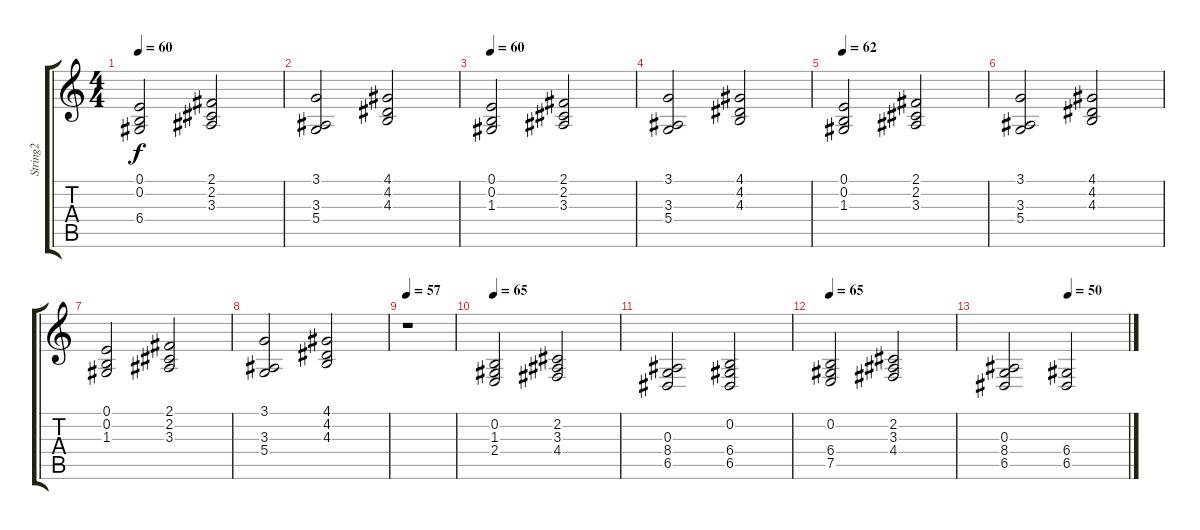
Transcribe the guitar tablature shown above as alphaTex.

\track ("String2" "String2") {instrument stringensemble1}
\staff {score tabs}
\tuning (E4 B3 G3 D3 A2 E2) {hide}
\ts (4 4)
\tempo 60
\clef g2
\ks c
(0.1 0.2 6.4).2{dy f volume 4 balance 8} (2.1 2.2 3.3).2 |
(3.1 3.3 5.4).2 (4.1 4.2 4.3).2 |
\tempo 60
(0.1 0.2 1.3).2 (2.1 2.2 3.3).2 |
(3.1 3.3 5.4).2 (4.1 4.2 4.3).2 |
\tempo 62
(0.1 0.2 1.3).2{volume 6 balance 8} (2.1 2.2 3.3).2 |
(3.1 3.3 5.4).2 (4.1 4.2 4.3).2 |
(0.1 0.2 1.3).2 (2.1 2.2 3.3).2 |
(3.1 3.3 5.4).2 (4.1 4.2 4.3).2 |
\tempo 57
r.1 |
\tempo 65
(0.2 1.3 2.4).2 (2.2 3.3 4.4).2 |
(0.3 8.4 6.5).2 (0.2 6.4 6.5).2 |
\tempo 65
(0.2 6.4 7.5).2 (2.2 3.3 4.4).2 |
\tempo (50 0.5)
(0.3 8.4 6.5).2 (6.4 6.5).2
